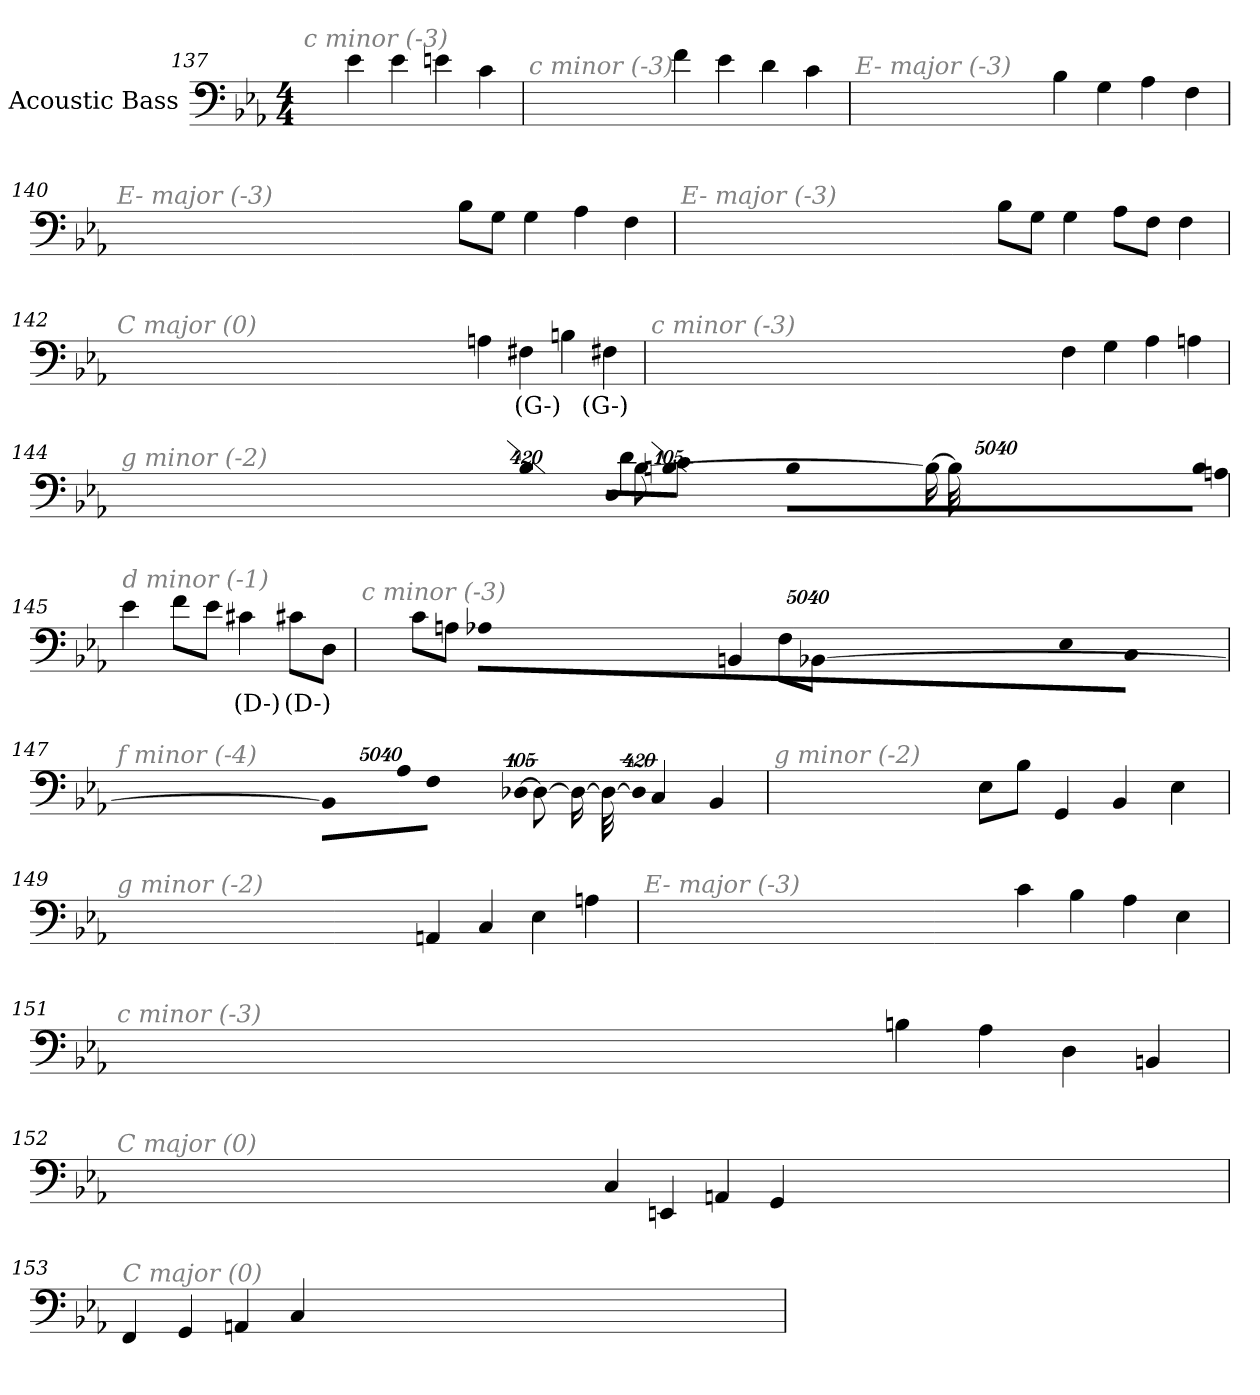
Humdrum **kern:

**kern	**text
*part1	*part1
*staff1	*staff1
*I"Acoustic Bass	*
*clefF4	*
*ITrd7c12	*
*k[b-e-a-]	*
*E-:	*
*M4/4	*
=137	=137
!LO:TX:i:color=#808080:t=c minor (-3)	!
4E-	.
4E-	.
4En	.
4C	.
=138	=138
!LO:TX:i:color=#808080:t=c minor (-3)	!
4F	.
4E-	.
4D	.
4C	.
=139	=139
!LO:TX:i:color=#808080:t=E- major (-3)	!
4BB-	.
4GG	.
4AA-	.
4FF	.
=140	=140
!LO:TX:i:color=#808080:t=E- major (-3)	!
8BB-L	.
8GGJ	.
4GG	.
4AA-	.
4FF	.
=141	=141
!LO:TX:i:color=#808080:t=E- major (-3)	!
8BB-L	.
8GGJ	.
4GG	.
8AA-L	.
8FFJ	.
4FF	.
=142	=142
!LO:TX:i:color=#808080:t=C major (0)	!
4AAn	.
4FF#Xi	(G-)
4BBn	.
4FF#Xi	(G-)
=143	=143
!LO:TX:i:color=#808080:t=c minor (-3)	!
4FF	.
4GG	.
4AA-	.
4AAn	.
=144	=144
!LO:TX:i:color=#808080:t=g minor (-2)	!
!LO:N:vis=8	!
40320%3347BB-L	.
!LO:N:vis=8	!
40320%3347AAn	.
!LO:N:vis=8	!
40320%3347BB-J	.
!LO:N:vis=1024	!
[13440%13BBn	.
8BB_	.
16BB_	.
32BB_	.
!LO:N:vis=1024%31	!
13440%407BB]	.
8CL	.
8DDJ	.
4D	.
=145	=145
!LO:TX:i:color=#808080:t=d minor (-1)	!
4E-	.
8FL	.
8E-J	.
4C#Xi	(D-)
8C#XiL	(D-)
8DDJ	.
=146	=146
!LO:TX:i:color=#808080:t=c minor (-3)	!
8CL	.
8AAnJ	.
!LO:N:vis=8	!
40320%3347AA-XL	.
!LO:N:vis=8	!
40320%3347EE-	.
!LO:N:vis=8	!
40320%3347CCJ	.
4BBBn	.
8FFL	.
[8BBB-XJ	.
=147	=147
!LO:TX:i:color=#808080:t=f minor (-4)	!
!LO:N:vis=8	!
40320%3347BBB-L]	.
!LO:N:vis=8	!
40320%3347AA-	.
!LO:N:vis=8	!
40320%3347FFJ	.
!LO:N:vis=1024	!
[13440%13DD-X	.
8DD-_	.
16DD-_	.
32DD-_	.
!LO:N:vis=1024%31	!
13440%407DD-]	.
4CC	.
4BBB-	.
=148	=148
!LO:TX:i:color=#808080:t=g minor (-2)	!
8EE-L	.
8BB-J	.
4GGG	.
4BBB-	.
4EE-	.
=149	=149
!LO:TX:i:color=#808080:t=g minor (-2)	!
4AAAn	.
4CC	.
4EE-	.
4AAn	.
=150	=150
!LO:TX:i:color=#808080:t=E- major (-3)	!
4C	.
4BB-	.
4AA-	.
4EE-	.
=151	=151
!LO:TX:i:color=#808080:t=c minor (-3)	!
4BBn	.
4AA-	.
4DD	.
4BBBn	.
=152	=152
!LO:TX:i:color=#808080:t=C major (0)	!
4CC	.
4EEEn	.
4AAAn	.
4GGG	.
=153	=153
!LO:TX:i:color=#808080:t=C major (0)	!
4FFF	.
4GGG	.
4AAAn	.
4CC	.
=	=
*-	*-
